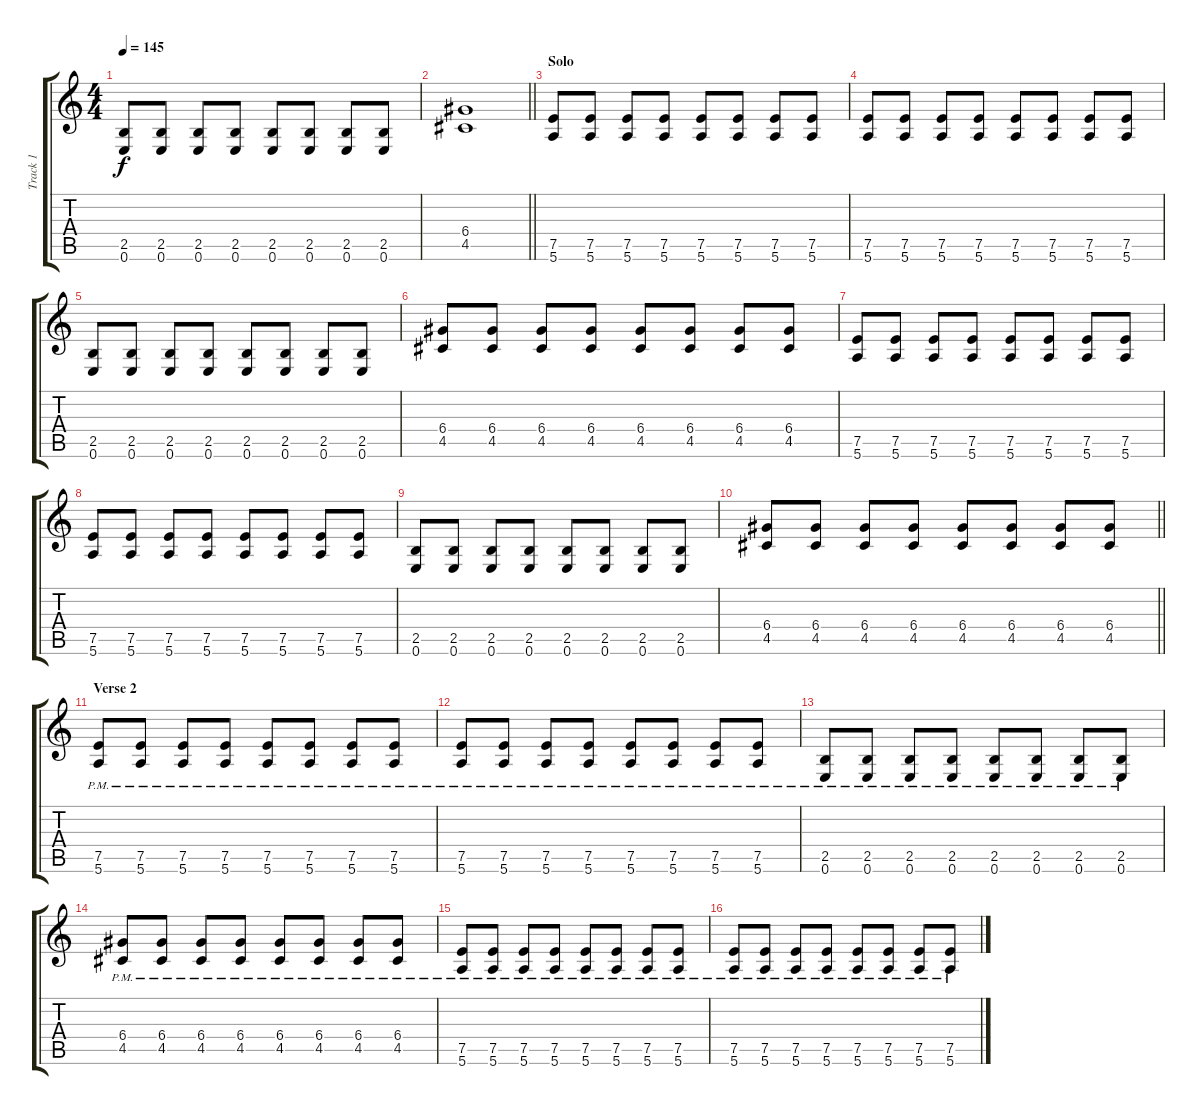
\track ("Track 1" "Track 1") {instrument distortionguitar}
\staff {score tabs}
\tuning (E4 B3 G3 D3 A2 E2) {hide}
\ts (4 4)
\tempo 145
\clef g2
\ks c
(2.5 0.6).8{dy f} (2.5 0.6).8 (2.5 0.6).8 (2.5 0.6).8 (2.5 0.6).8 (2.5 0.6).8 (2.5 0.6).8 (2.5 0.6).8 |
\barLineRight lightlight
(6.4 4.5).1 |
\section ("" "Solo")
(7.5 5.6).8 (7.5 5.6).8 (7.5 5.6).8 (7.5 5.6).8 (7.5 5.6).8 (7.5 5.6).8 (7.5 5.6).8 (7.5 5.6).8 |
(7.5 5.6).8 (7.5 5.6).8 (7.5 5.6).8 (7.5 5.6).8 (7.5 5.6).8 (7.5 5.6).8 (7.5 5.6).8 (7.5 5.6).8 |
(2.5 0.6).8 (2.5 0.6).8 (2.5 0.6).8 (2.5 0.6).8 (2.5 0.6).8 (2.5 0.6).8 (2.5 0.6).8 (2.5 0.6).8 |
(6.4 4.5).8 (6.4 4.5).8 (6.4 4.5).8 (6.4 4.5).8 (6.4 4.5).8 (6.4 4.5).8 (6.4 4.5).8 (6.4 4.5).8 |
(7.5 5.6).8 (7.5 5.6).8 (7.5 5.6).8 (7.5 5.6).8 (7.5 5.6).8 (7.5 5.6).8 (7.5 5.6).8 (7.5 5.6).8 |
(7.5 5.6).8 (7.5 5.6).8 (7.5 5.6).8 (7.5 5.6).8 (7.5 5.6).8 (7.5 5.6).8 (7.5 5.6).8 (7.5 5.6).8 |
(2.5 0.6).8 (2.5 0.6).8 (2.5 0.6).8 (2.5 0.6).8 (2.5 0.6).8 (2.5 0.6).8 (2.5 0.6).8 (2.5 0.6).8 |
\barLineRight lightlight
(6.4 4.5).8 (6.4 4.5).8 (6.4 4.5).8 (6.4 4.5).8 (6.4 4.5).8 (6.4 4.5).8 (6.4 4.5).8 (6.4 4.5).8 |
\section ("" "Verse 2")
(7.5{pm} 5.6{pm}).8 (7.5{pm} 5.6{pm}).8 (7.5{pm} 5.6{pm}).8 (7.5{pm} 5.6{pm}).8 (7.5{pm} 5.6{pm}).8 (7.5{pm} 5.6{pm}).8 (7.5{pm} 5.6{pm}).8 (7.5{pm} 5.6{pm}).8 |
(7.5{pm} 5.6{pm}).8 (7.5{pm} 5.6{pm}).8 (7.5{pm} 5.6{pm}).8 (7.5{pm} 5.6{pm}).8 (7.5{pm} 5.6{pm}).8 (7.5{pm} 5.6{pm}).8 (7.5{pm} 5.6{pm}).8 (7.5{pm} 5.6{pm}).8 |
(2.5{pm} 0.6{pm}).8 (2.5{pm} 0.6{pm}).8 (2.5{pm} 0.6{pm}).8 (2.5{pm} 0.6{pm}).8 (2.5{pm} 0.6{pm}).8 (2.5{pm} 0.6{pm}).8 (2.5{pm} 0.6{pm}).8 (2.5{pm} 0.6{pm}).8 |
(6.4{pm} 4.5{pm}).8 (6.4{pm} 4.5{pm}).8 (6.4{pm} 4.5{pm}).8 (6.4{pm} 4.5{pm}).8 (6.4{pm} 4.5{pm}).8 (6.4{pm} 4.5{pm}).8 (6.4{pm} 4.5{pm}).8 (6.4{pm} 4.5{pm}).8 |
(7.5{pm} 5.6{pm}).8 (7.5{pm} 5.6{pm}).8 (7.5{pm} 5.6{pm}).8 (7.5{pm} 5.6{pm}).8 (7.5{pm} 5.6{pm}).8 (7.5{pm} 5.6{pm}).8 (7.5{pm} 5.6{pm}).8 (7.5{pm} 5.6{pm}).8 |
(7.5{pm} 5.6{pm}).8 (7.5{pm} 5.6{pm}).8 (7.5{pm} 5.6{pm}).8 (7.5{pm} 5.6{pm}).8 (7.5{pm} 5.6{pm}).8 (7.5{pm} 5.6{pm}).8 (7.5{pm} 5.6{pm}).8 (7.5{pm} 5.6{pm}).8
